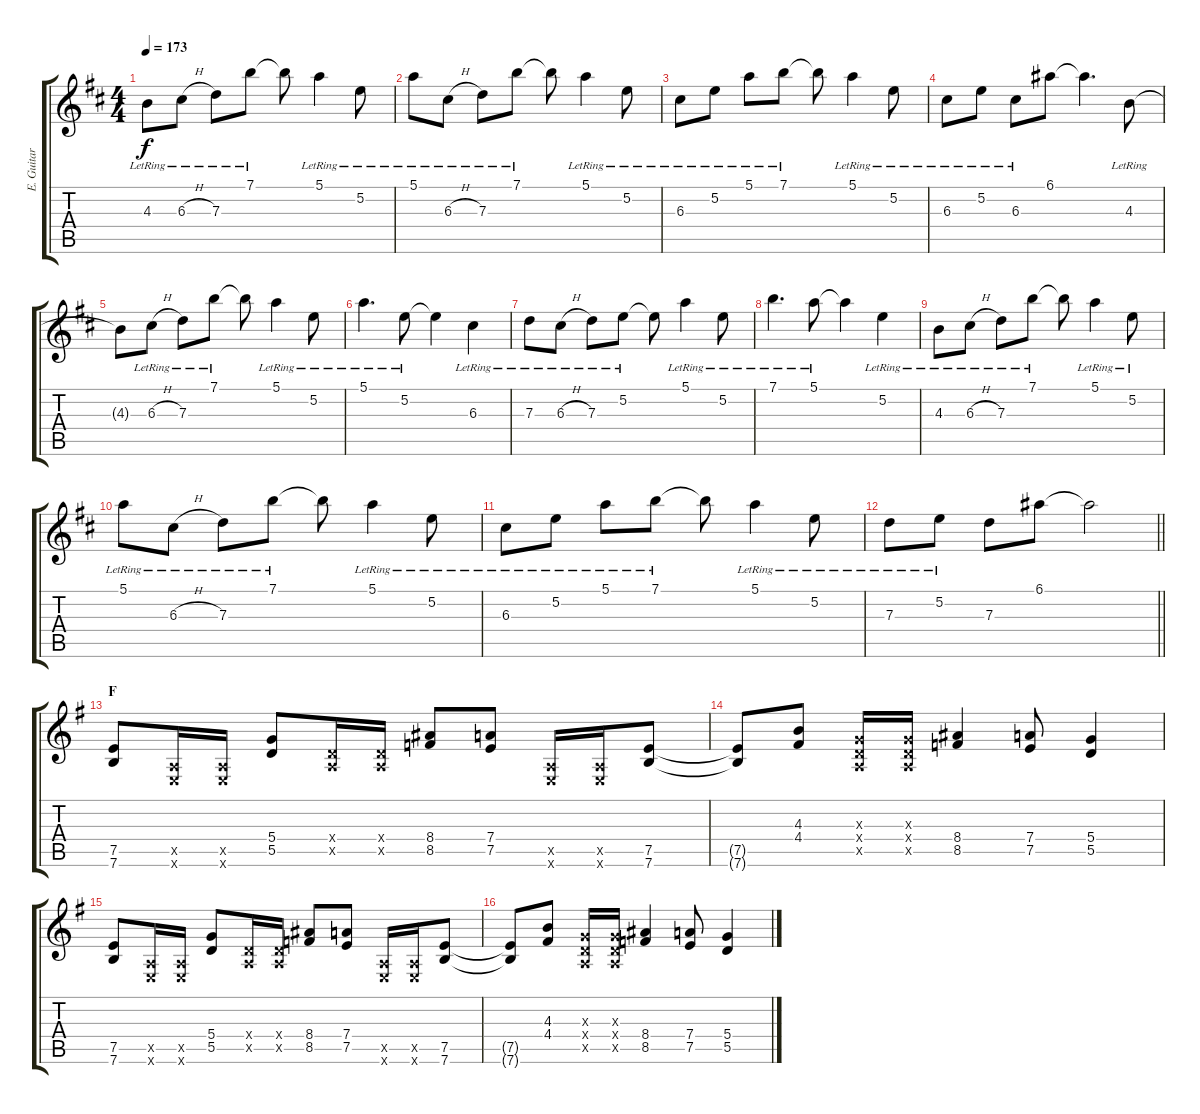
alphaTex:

\track ("E. Guitar II" "E. Guitar ") {instrument overdrivenguitar}
\staff {score tabs}
\tuning (E4 B3 G3 D3 A2 E2) {hide}
\ts (4 4)
\tempo 173
\clef g2
\ks d
4.3{lr}.8{dy f} 6.3{h lr}.8 7.3{lr}.8 7.1{lr}.8 7.1{t}.8 5.1{lr}.4 5.2{lr}.8 |
5.1{lr}.8 6.3{h lr}.8 7.3{lr}.8 7.1{lr}.8 7.1{t}.8 5.1{lr}.4 5.2{lr}.8 |
6.3{lr}.8 5.2{lr}.8 5.1{lr}.8 7.1{lr}.8 7.1{t}.8 5.1{lr}.4 5.2{lr}.8 |
6.3{lr}.8 5.2{lr}.8 6.3{lr}.8 6.1.8 6.1{t}.4{d} 4.3{lr}.8 |
4.3{t}.8 6.3{h lr}.8 7.3{lr}.8 7.1{lr}.8 7.1{t}.8 5.1{lr}.4 5.2{lr}.8 |
5.1{lr}.4{d} 5.2{lr}.8 5.2{t}.4 6.3{lr}.4 |
7.3{lr}.8 6.3{h lr}.8 7.3{lr}.8 5.2{lr}.8 5.2{t}.8 5.1{lr}.4 5.2{lr}.8 |
7.1{lr}.4{d} 5.1{lr}.8 5.1{t}.4 5.2{lr}.4 |
4.3{lr}.8 6.3{h lr}.8 7.3{lr}.8 7.1{lr}.8 7.1{t}.8 5.1{lr}.4 5.2{lr}.8 |
5.1{lr}.8 6.3{h lr}.8 7.3{lr}.8 7.1{lr}.8 7.1{t}.8 5.1{lr}.4 5.2{lr}.8 |
6.3{lr}.8 5.2{lr}.8 5.1{lr}.8 7.1{lr}.8 7.1{t}.8 5.1{lr}.4 5.2{lr}.8 |
\barLineRight lightlight
7.3{lr}.8 5.2{lr}.8 7.3.8 6.1.8 6.1{t}.2 |
\section ("" "F")
\ks g
(7.5 7.6).8 (0.5{x} 0.6{x}).16 (0.5{x} 0.6{x}).16 (5.4 5.5).8 (0.4{x} 0.5{x}).16 (0.4{x} 0.5{x}).16 (8.4 8.5).8 (7.4 7.5).8 (0.5{x} 0.6{x}).16 (0.5{x} 0.6{x}).16 (7.5 7.6).8 |
(7.5{t} 7.6{t}).8 (4.3 4.4).8 (0.3{x} 0.4{x} 0.5{x}).16 (0.3{x} 0.4{x} 0.5{x}).16 (8.4 8.5).4 (7.4 7.5).8 (5.4 5.5).4 |
(7.5 7.6).8 (0.5{x} 0.6{x}).16 (0.5{x} 0.6{x}).16 (5.4 5.5).8 (0.4{x} 0.5{x}).16 (0.4{x} 0.5{x}).16 (8.4 8.5).8 (7.4 7.5).8 (0.5{x} 0.6{x}).16 (0.5{x} 0.6{x}).16 (7.5 7.6).8 |
(7.5{t} 7.6{t}).8 (4.3 4.4).8 (0.3{x} 0.4{x} 0.5{x}).16 (0.3{x} 0.4{x} 0.5{x}).16 (8.4 8.5).4 (7.4 7.5).8 (5.4 5.5).4
